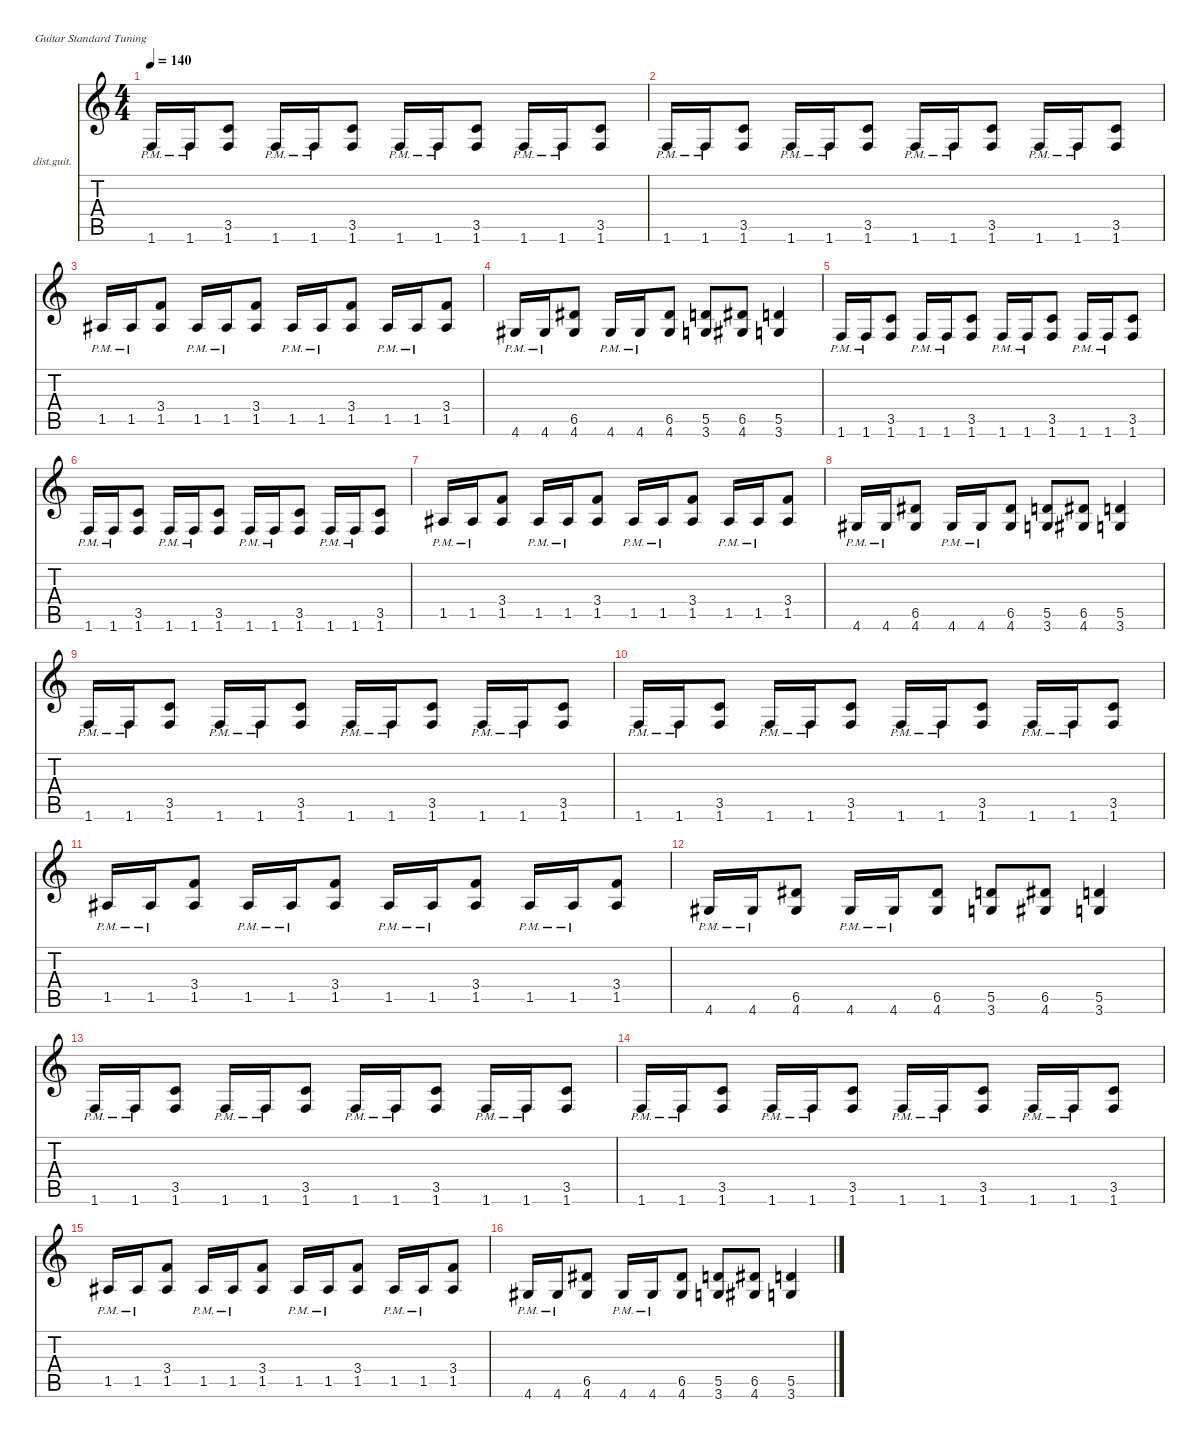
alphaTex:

\defaultSystemsLayout 4
\hideDynamics
\bracketExtendMode nobrackets
\firstSystemTrackNameOrientation horizontal
\otherSystemsTrackNameOrientation horizontal
\track ("Distortion Guitar" "dist.guit.") {instrument distortionguitar}
\staff {score tabs}
\tuning (E4 B3 G3 D3 A2 E2)
\ts (4 4)
\tempo 140
\clef g2
\ks c
1.6{pm}.16{dy mf} 1.6{pm}.16 (1.6 3.5).8 1.6{pm}.16 1.6{pm}.16 (1.6 3.5).8 1.6{pm}.16 1.6{pm}.16 (1.6 3.5).8 1.6{pm}.16 1.6{pm}.16 (1.6 3.5).8 |
1.6{pm}.16 1.6{pm}.16 (1.6 3.5).8 1.6{pm}.16 1.6{pm}.16 (1.6 3.5).8 1.6{pm}.16 1.6{pm}.16 (1.6 3.5).8 1.6{pm}.16 1.6{pm}.16 (1.6 3.5).8 |
1.5{pm acc #}.16 1.5{pm acc #}.16 (1.5{acc #} 3.4).8 1.5{pm acc #}.16 1.5{pm acc #}.16 (1.5{acc #} 3.4).8 1.5{pm acc #}.16 1.5{pm acc #}.16 (1.5{acc #} 3.4).8 1.5{pm acc #}.16 1.5{pm acc #}.16 (1.5{acc #} 3.4).8 |
4.6{pm acc #}.16 4.6{pm acc #}.16 (4.6{acc #} 6.5{acc #}).8 4.6{pm acc #}.16 4.6{pm acc #}.16 (4.6{acc #} 6.5{acc #}).8 (3.6 5.5).8 (4.6{acc #} 6.5{acc #}).8 (3.6 5.5).4 |
1.6{pm}.16 1.6{pm}.16 (1.6 3.5).8 1.6{pm}.16 1.6{pm}.16 (1.6 3.5).8 1.6{pm}.16 1.6{pm}.16 (1.6 3.5).8 1.6{pm}.16 1.6{pm}.16 (1.6 3.5).8 |
1.6{pm}.16 1.6{pm}.16 (1.6 3.5).8 1.6{pm}.16 1.6{pm}.16 (1.6 3.5).8 1.6{pm}.16 1.6{pm}.16 (1.6 3.5).8 1.6{pm}.16 1.6{pm}.16 (1.6 3.5).8 |
1.5{pm acc #}.16 1.5{pm acc #}.16 (1.5{acc #} 3.4).8 1.5{pm acc #}.16 1.5{pm acc #}.16 (1.5{acc #} 3.4).8 1.5{pm acc #}.16 1.5{pm acc #}.16 (1.5{acc #} 3.4).8 1.5{pm acc #}.16 1.5{pm acc #}.16 (1.5{acc #} 3.4).8 |
4.6{pm acc #}.16 4.6{pm acc #}.16 (4.6{acc #} 6.5{acc #}).8 4.6{pm acc #}.16 4.6{pm acc #}.16 (4.6{acc #} 6.5{acc #}).8 (3.6 5.5).8 (4.6{acc #} 6.5{acc #}).8 (3.6 5.5).4 |
1.6{pm}.16 1.6{pm}.16 (1.6 3.5).8 1.6{pm}.16 1.6{pm}.16 (1.6 3.5).8 1.6{pm}.16 1.6{pm}.16 (1.6 3.5).8 1.6{pm}.16 1.6{pm}.16 (1.6 3.5).8 |
1.6{pm}.16 1.6{pm}.16 (1.6 3.5).8 1.6{pm}.16 1.6{pm}.16 (1.6 3.5).8 1.6{pm}.16 1.6{pm}.16 (1.6 3.5).8 1.6{pm}.16 1.6{pm}.16 (1.6 3.5).8 |
1.5{pm acc #}.16 1.5{pm acc #}.16 (1.5{acc #} 3.4).8 1.5{pm acc #}.16 1.5{pm acc #}.16 (1.5{acc #} 3.4).8 1.5{pm acc #}.16 1.5{pm acc #}.16 (1.5{acc #} 3.4).8 1.5{pm acc #}.16 1.5{pm acc #}.16 (1.5{acc #} 3.4).8 |
4.6{pm acc #}.16 4.6{pm acc #}.16 (4.6{acc #} 6.5{acc #}).8 4.6{pm acc #}.16 4.6{pm acc #}.16 (4.6{acc #} 6.5{acc #}).8 (3.6 5.5).8 (4.6{acc #} 6.5{acc #}).8 (3.6 5.5).4 |
1.6{pm}.16 1.6{pm}.16 (1.6 3.5).8 1.6{pm}.16 1.6{pm}.16 (1.6 3.5).8 1.6{pm}.16 1.6{pm}.16 (1.6 3.5).8 1.6{pm}.16 1.6{pm}.16 (1.6 3.5).8 |
1.6{pm}.16 1.6{pm}.16 (1.6 3.5).8 1.6{pm}.16 1.6{pm}.16 (1.6 3.5).8 1.6{pm}.16 1.6{pm}.16 (1.6 3.5).8 1.6{pm}.16 1.6{pm}.16 (1.6 3.5).8 |
1.5{pm acc #}.16 1.5{pm acc #}.16 (1.5{acc #} 3.4).8 1.5{pm acc #}.16 1.5{pm acc #}.16 (1.5{acc #} 3.4).8 1.5{pm acc #}.16 1.5{pm acc #}.16 (1.5{acc #} 3.4).8 1.5{pm acc #}.16 1.5{pm acc #}.16 (1.5{acc #} 3.4).8 |
4.6{pm acc #}.16 4.6{pm acc #}.16 (4.6{acc #} 6.5{acc #}).8 4.6{pm acc #}.16 4.6{pm acc #}.16 (4.6{acc #} 6.5{acc #}).8 (3.6 5.5).8 (4.6{acc #} 6.5{acc #}).8 (3.6 5.5).4
